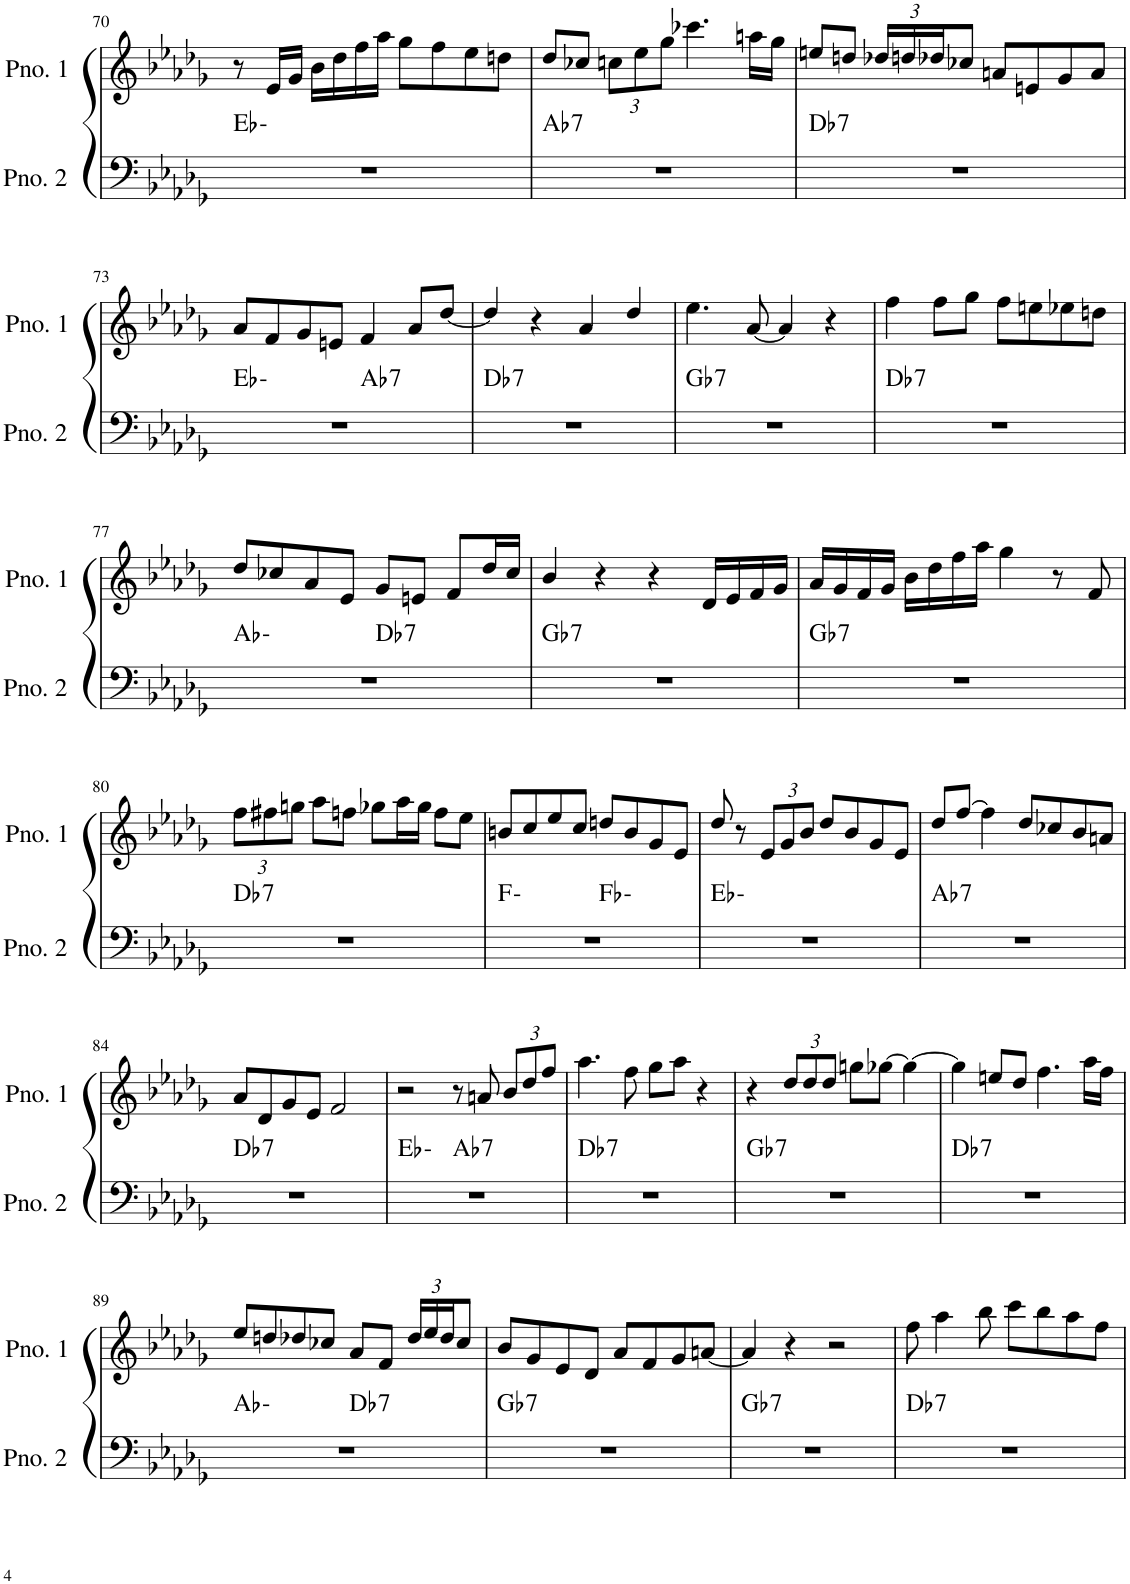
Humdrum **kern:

**kern	**harte	**kern
*part2	*part2	*part1
*staff2	*	*staff1
*I"ピアノ 2	*	*I"ピアノ 1
!!LO:PB:g=z
*clefF4	*	*clefG2
*k[b-e-a-d-g-]	*	*k[b-e-a-d-g-]
*M4/4	*	*M4/4
=70	=70	=70
1r	Eb:min	8r
.	.	16e-/LL
.	.	16g-/JJ
.	.	16b-\LL
.	.	16dd-\
.	.	16ff\
.	.	16aa-\JJ
.	.	8gg-\L
.	.	8ff\
.	.	8ee-\
.	.	8ddn\J
=71	=71	=71
!	!LO:H:kt=7	!
1r	Ab:7	8dd-/L
.	.	8cc-X/J
*	*	*Xbrackettup
.	.	12ccn\L
.	.	12ee-\
.	.	12gg-\J
.	.	4.ccc-X\
.	.	16aan\LL
.	.	16gg-\JJ
=72	=72	=72
!	!LO:H:kt=7	!
1r	Db:7	8een/L
.	.	8ddn/J
.	.	24dd-X/LL
.	.	24ddn/
.	.	24dd-X/J
.	.	8cc-X/J
.	.	8an/L
.	.	8en/
.	.	8g-/
.	.	8a/J
!!LO:LB:g=z
=73	=73	=73
*^	*	*
1r	2ryy	Eb:min	8a-/L
.	.	.	8f/
.	.	.	8g-/
.	.	.	8en/J
!	!	!LO:H:kt=7	!
.	2ryy	Ab:7	4f/
.	.	.	8a-/L
.	.	.	[8dd-/J
=74	=74	=74	=74
!	!	!LO:H:kt=7	!
*v	*v	*	*
1r	Db:7	4dd-/]
.	.	4r
.	.	4a-/
.	.	4dd-/
=75	=75	=75
!	!LO:H:kt=7	!
1r	Gb:7	4.ee-\
.	.	[8a-/
.	.	4a-/]
.	.	4r
=76	=76	=76
!	!LO:H:kt=7	!
1r	Db:7	4ff\
.	.	8ff\L
.	.	8gg-\J
.	.	8ff\L
.	.	8een\
.	.	8ee-X\
.	.	8ddn\J
!!LO:LB:g=z
=77	=77	=77
*^	*	*
1r	2ryy	Ab:min	8dd-/L
.	.	.	8cc-X/
.	.	.	8a-/
.	.	.	8e-/J
!	!	!LO:H:kt=7	!
.	2ryy	Db:7	8g-/L
.	.	.	8en/J
.	.	.	8f/L
.	.	.	16dd-/L
.	.	.	16cc-/JJ
=78	=78	=78	=78
!	!	!LO:H:kt=7	!
*v	*v	*	*
1r	Gb:7	4b-/
.	.	4r
.	.	4r
.	.	16d-/LL
.	.	16e-/
.	.	16f/
.	.	16g-/JJ
=79	=79	=79
!	!LO:H:kt=7	!
1r	Gb:7	16a-/LL
.	.	16g-/
.	.	16f/
.	.	16g-/JJ
.	.	16b-\LL
.	.	16dd-\
.	.	16ff\
.	.	16aa-\JJ
.	.	4gg-\
.	.	8r
.	.	8f/
!!LO:LB:g=z
=80	=80	=80
!	!LO:H:kt=7	!
1r	Db:7	12ff\L
.	.	12ff#X\
.	.	12ggn\J
.	.	8aa-\L
.	.	8ffn\J
.	.	8gg-X\L
.	.	16aa-\L
.	.	16gg-\JJ
.	.	8ff\L
.	.	8ee-\J
=81	=81	=81
*^	*	*
1r	2ryy	F:min	8bn/L
.	.	.	8cc/
.	.	.	8ee-/
.	.	.	8cc/J
.	2ryy	Fb:min	8ddn/L
.	.	.	8b/
.	.	.	8g-/
.	.	.	8e-/J
*v	*v	*	*
=82	=82	=82
1r	Eb:min	8dd-/
.	.	8r
.	.	12e-/L
.	.	12g-/
.	.	12b-/J
.	.	8dd-/L
.	.	8b-/
.	.	8g-/
.	.	8e-/J
=83	=83	=83
!	!LO:H:kt=7	!
1r	Ab:7	8dd-/L
.	.	[8ff/J
.	.	4ff\]
.	.	8dd-/L
.	.	8cc-X/
.	.	8b-/
.	.	8an/J
!!LO:LB:g=z
=84	=84	=84
!	!LO:H:kt=7	!
1r	Db:7	8a-/L
.	.	8d-/
.	.	8g-/
.	.	8e-/J
.	.	2f/
=85	=85	=85
*^	*	*
1r	2ryy	Eb:min	2r
!	!	!LO:H:kt=7	!
.	2ryy	Ab:7	8r
.	.	.	8an/
.	.	.	12b-/L
.	.	.	12dd-/
.	.	.	12ff/J
=86	=86	=86	=86
!	!	!LO:H:kt=7	!
*v	*v	*	*
1r	Db:7	4.aa-\
.	.	8ff\
.	.	8gg-\L
.	.	8aa-\J
.	.	4r
=87	=87	=87
!	!LO:H:kt=7	!
1r	Gb:7	4r
.	.	12dd-/L
.	.	12dd-/
.	.	12dd-/J
.	.	8ggn\L
.	.	[8gg-X\J
.	.	4gg-\_
=88	=88	=88
!	!LO:H:kt=7	!
1r	Db:7	4gg-\]
.	.	8een/L
.	.	8dd-/J
.	.	4.ff\
.	.	16aa-\LL
.	.	16ff\JJ
!!LO:LB:g=z
=89	=89	=89
*^	*	*
1r	2ryy	Ab:min	8ee-/L
.	.	.	8ddn/
.	.	.	8dd-X/
.	.	.	8cc-X/J
!	!	!LO:H:kt=7	!
.	2ryy	Db:7	8a-/L
.	.	.	8f/J
.	.	.	24dd-/LL
.	.	.	24ee-/
.	.	.	24dd-/J
.	.	.	8cc-/J
=90	=90	=90	=90
!	!	!LO:H:kt=7	!
*v	*v	*	*
1r	Gb:7	8b-/L
.	.	8g-/
.	.	8e-/
.	.	8d-/J
.	.	8a-/L
.	.	8f/
.	.	8g-/
.	.	[8an/J
=91	=91	=91
!	!LO:H:kt=7	!
1r	Gb:7	4a/]
.	.	4r
.	.	2r
=92	=92	=92
!	!LO:H:kt=7	!
1r	Db:7	8ff\
.	.	4aa-\
.	.	8bb-\
.	.	8ccc\L
.	.	8bb-\
.	.	8aa-\
.	.	8ff\J
=	=	=
*-	*-	*-
